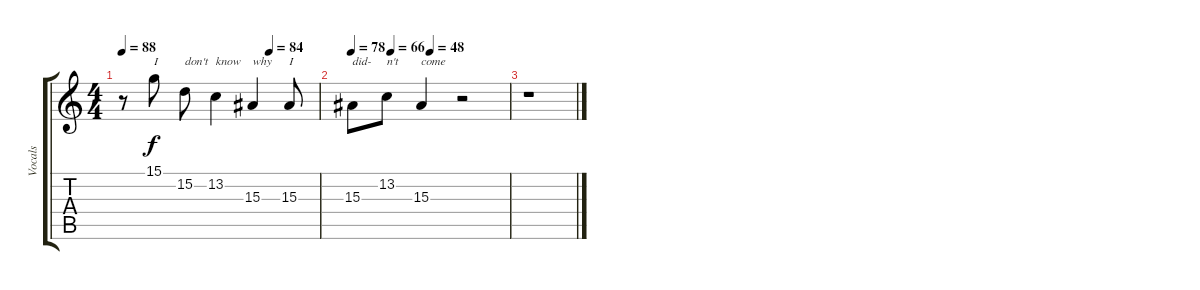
\track ("Vocals" "Vocals") {instrument panflute}
\staff {score tabs}
\tuning (E4 B3 G3 D3 A2 E2) {hide}
\ts (4 4)
\tempo 88
\tempo (84 0.75)
\clef g2
\ks c
r.8{dy f} 15.1.8{txt "I"} 15.2.8{txt "don't"} 13.2.4{txt "know"} 15.3.4{txt "why"} 15.3.8{txt "I"} |
\tempo 78
\tempo (66 0.25)
\tempo (48 0.5)
15.3.8{txt "did-"} 13.2.8{txt "n't"} 15.3.4{txt "come"} r.2 |
r.1
